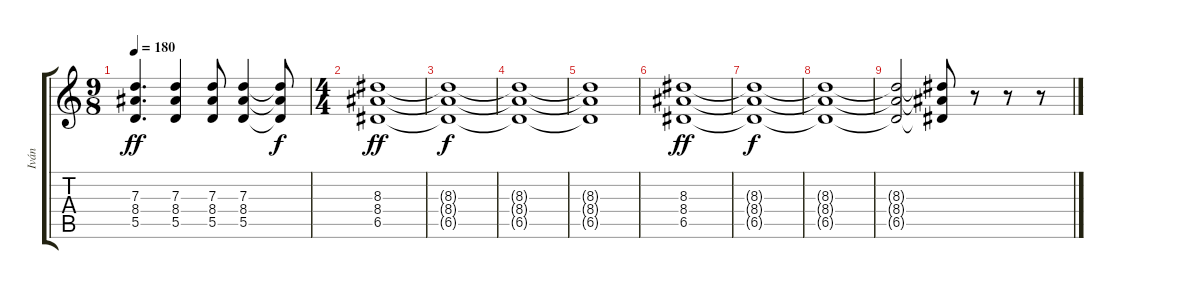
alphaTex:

\track ("Iván" "Iván") {instrument distortionguitar}
\staff {score tabs}
\tuning (E4 B3 G3 D3 A2 E2) {hide}
\ts (9 8)
\tempo 180
\clef g2
\ks c
(7.3 8.4 5.5).4{d dy ff} (7.3 8.4 5.5).4 (7.3 8.4 5.5).8 (7.3 8.4 5.5).4 (7.3{t} 8.4{t} 5.5{t}).8{dy f} |
\ts (4 4)
(8.3 8.4 6.5).1{dy ff} |
(8.3{t} 8.4{t} 6.5{t}).1{dy f} |
(8.3{t} 8.4{t} 6.5{t}).1 |
(8.3{t} 8.4{t} 6.5{t}).1 |
(8.3 8.4 6.5).1{dy ff} |
(8.3{t} 8.4{t} 6.5{t}).1{dy f} |
(8.3{t} 8.4{t} 6.5{t}).1 |
(8.3{t} 8.4{t} 6.5{t}).2 (8.3{t} 8.4{t} 6.5{t}).8 r.8 r.8 r.8
